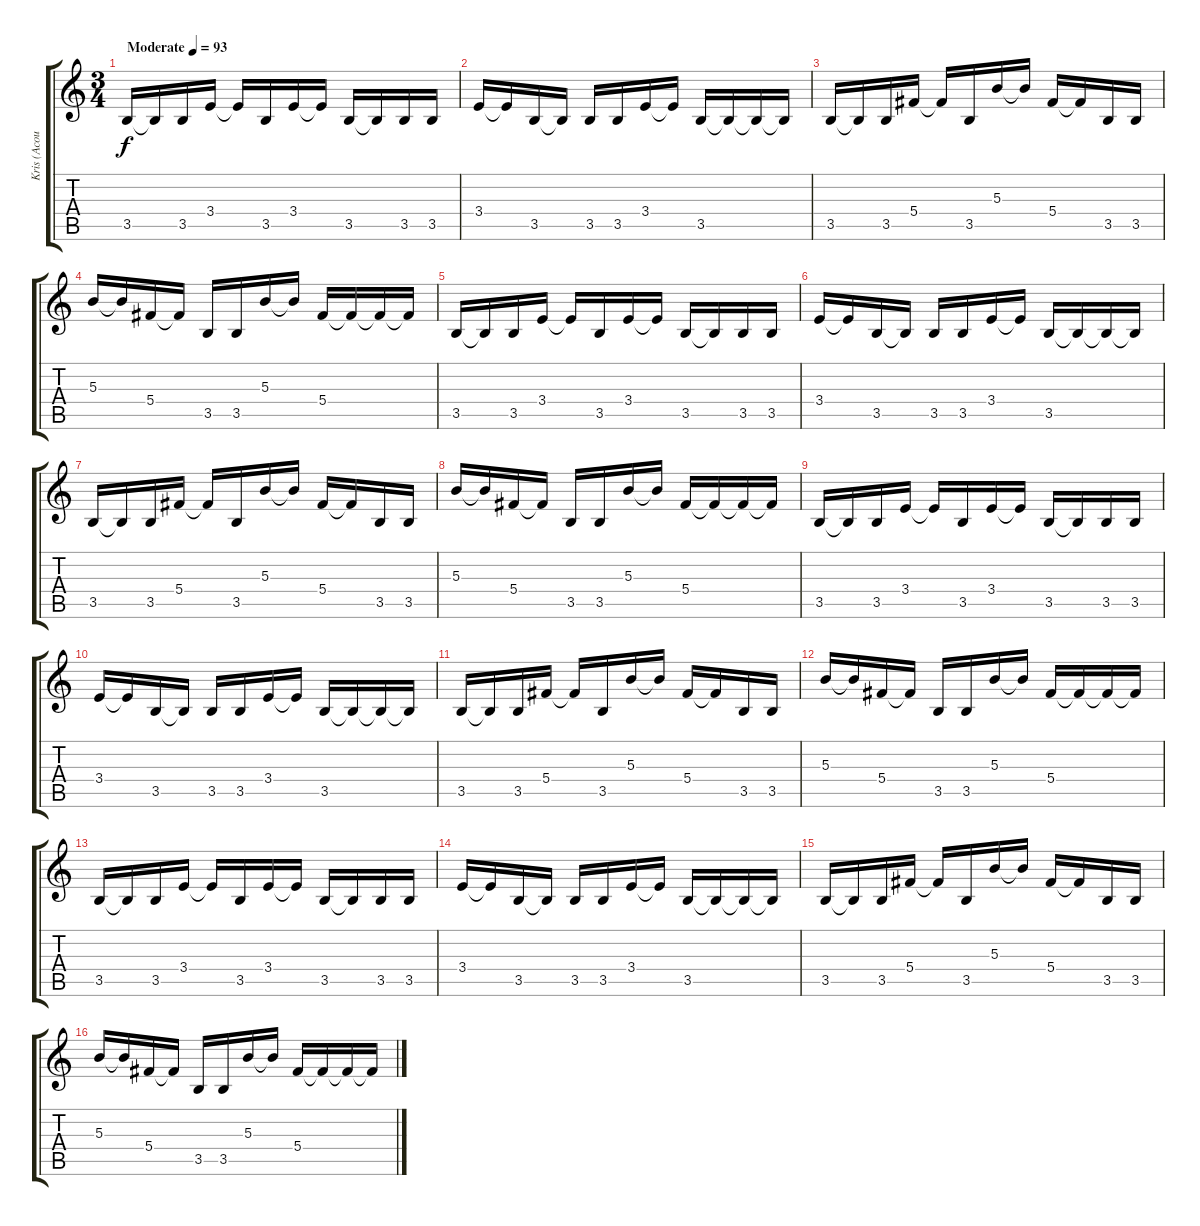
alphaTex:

\track ("Kris (Acoustic)" "Kris (Acou") {instrument acousticguitarsteel}
\staff {score tabs}
\tuning (Eb4 Bb3 Gb3 Db3 Ab2 Db2) {hide}
\ts (3 4)
\tempo (93 "Moderate")
\clef g2
\ks c
3.5.16{dy f instrument acousticguitarsteel} 3.5{t}.16 3.5.16 3.4.16 3.4{t}.16 3.5.16 3.4.16 3.4{t}.16 3.5.16 3.5{t}.16 3.5.16 3.5.16 |
3.4.16 3.4{t}.16 3.5.16 3.5{t}.16 3.5.16 3.5.16 3.4.16 3.4{t}.16 3.5.16 3.5{t}.16 3.5{t}.16 3.5{t}.16 |
3.5.16 3.5{t}.16 3.5.16 5.4.16 5.4{t}.16 3.5.16 5.3.16 5.3{t}.16 5.4.16 5.4{t}.16 3.5.16 3.5.16 |
5.3.16 5.3{t}.16 5.4.16 5.4{t}.16 3.5.16 3.5.16 5.3.16 5.3{t}.16 5.4.16 5.4{t}.16 5.4{t}.16 5.4{t}.16 |
3.5.16 3.5{t}.16 3.5.16 3.4.16 3.4{t}.16 3.5.16 3.4.16 3.4{t}.16 3.5.16 3.5{t}.16 3.5.16 3.5.16 |
3.4.16 3.4{t}.16 3.5.16 3.5{t}.16 3.5.16 3.5.16 3.4.16 3.4{t}.16 3.5.16 3.5{t}.16 3.5{t}.16 3.5{t}.16 |
3.5.16 3.5{t}.16 3.5.16 5.4.16 5.4{t}.16 3.5.16 5.3.16 5.3{t}.16 5.4.16 5.4{t}.16 3.5.16 3.5.16 |
5.3.16 5.3{t}.16 5.4.16 5.4{t}.16 3.5.16 3.5.16 5.3.16 5.3{t}.16 5.4.16 5.4{t}.16 5.4{t}.16 5.4{t}.16 |
3.5.16 3.5{t}.16 3.5.16 3.4.16 3.4{t}.16 3.5.16 3.4.16 3.4{t}.16 3.5.16 3.5{t}.16 3.5.16 3.5.16 |
3.4.16 3.4{t}.16 3.5.16 3.5{t}.16 3.5.16 3.5.16 3.4.16 3.4{t}.16 3.5.16 3.5{t}.16 3.5{t}.16 3.5{t}.16 |
3.5.16 3.5{t}.16 3.5.16 5.4.16 5.4{t}.16 3.5.16 5.3.16 5.3{t}.16 5.4.16 5.4{t}.16 3.5.16 3.5.16 |
5.3.16 5.3{t}.16 5.4.16 5.4{t}.16 3.5.16 3.5.16 5.3.16 5.3{t}.16 5.4.16 5.4{t}.16 5.4{t}.16 5.4{t}.16 |
3.5.16 3.5{t}.16 3.5.16 3.4.16 3.4{t}.16 3.5.16 3.4.16 3.4{t}.16 3.5.16 3.5{t}.16 3.5.16 3.5.16 |
3.4.16 3.4{t}.16 3.5.16 3.5{t}.16 3.5.16 3.5.16 3.4.16 3.4{t}.16 3.5.16 3.5{t}.16 3.5{t}.16 3.5{t}.16 |
3.5.16 3.5{t}.16 3.5.16 5.4.16 5.4{t}.16 3.5.16 5.3.16 5.3{t}.16 5.4.16 5.4{t}.16 3.5.16 3.5.16 |
5.3.16 5.3{t}.16 5.4.16 5.4{t}.16 3.5.16 3.5.16 5.3.16 5.3{t}.16 5.4.16 5.4{t}.16 5.4{t}.16 5.4{t}.16
